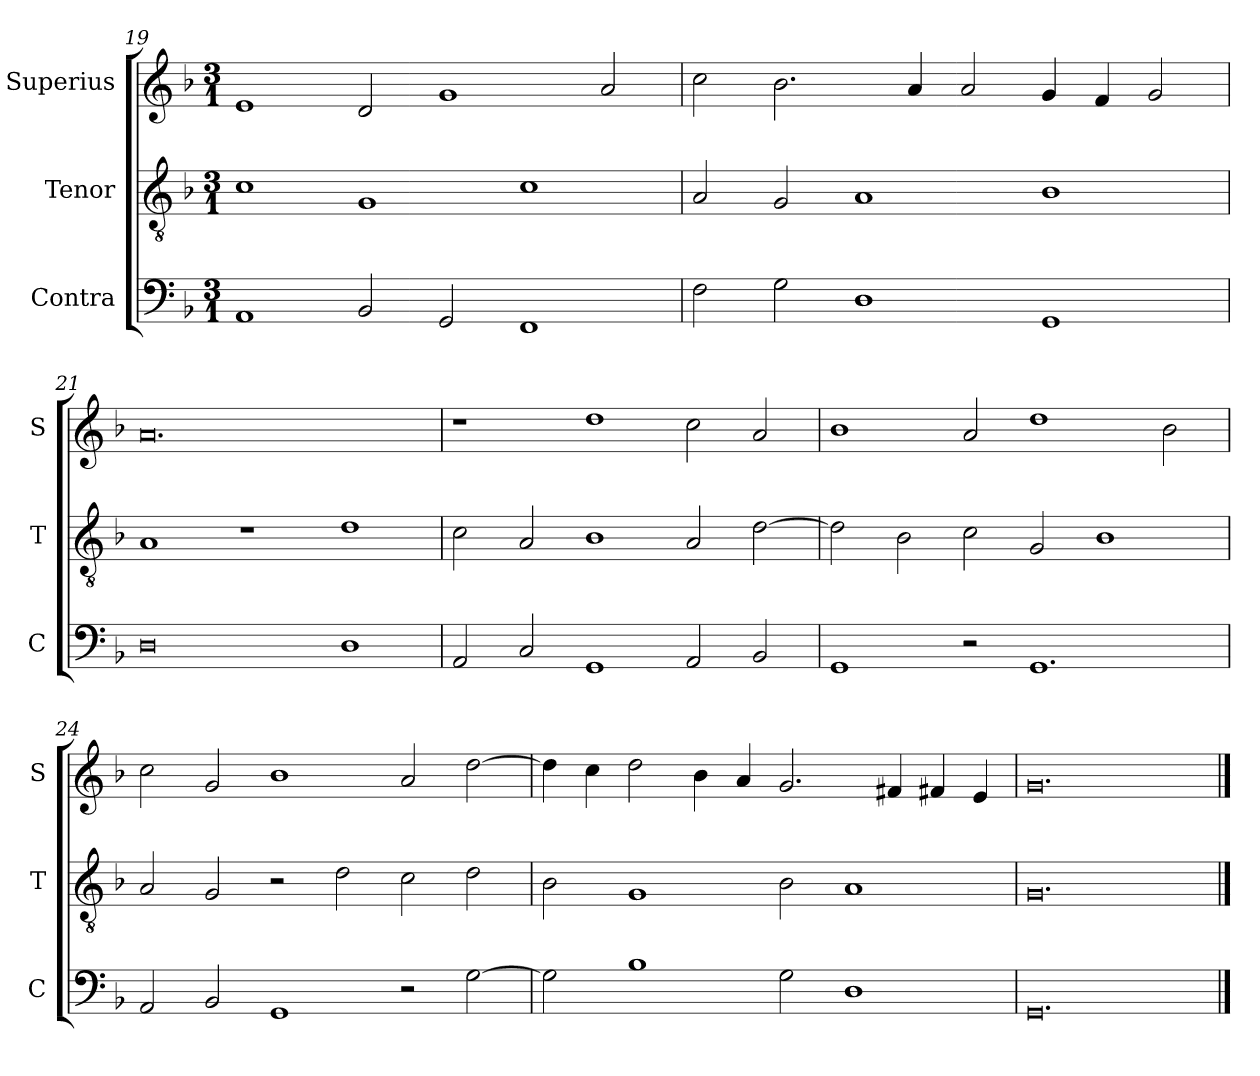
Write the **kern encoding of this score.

**kern	**kern	**kern
*part3	*part2	*part1
*staff3	*staff2	*staff1
*I"Contra	*I"Tenor	*I"Superius
*I'C	*I'T	*I'S
*clefF4	*clefGv2	*clefG2
*k[b-]	*k[b-]	*k[b-]
*M3/1	*M3/1	*M3/1
=19	=19	=19
1AA	1c	1e
2BB-/	1G	2d/
2GG/	.	1g
1FF	1c	.
.	.	2a/
=20	=20	=20
2F\	2A/	2cc\
2G\	2G/	2.b-\
1D	1A	.
.	.	4a/
.	.	2a/
1GG	1B-	4g/
.	.	4f/
.	.	2g/
=21	=21	=21
0D	1A	0.a
.	1r	.
1D	1d	.
=22	=22	=22
2AA/	2c\	1r
2C/	2A/	.
1GG	1B-	1dd
2AA/	2A/	2cc\
2BB-/	[2d\	2a/
=23	=23	=23
1GG	2d\]	1b-
.	2B-\	.
2r	2c\	2a/
1.GG	2G/	1dd
.	1B-	.
.	.	2b-\
=24	=24	=24
2AA/	2A/	2cc\
2BB-/	2G/	2g/
1GG	2r	1b-
.	2d\	.
2r	2c\	2a/
[2G\	2d\	[2dd\
=25	=25	=25
2G\]	2B-\	4dd\]
.	.	4cc\
1B-	1G	2dd\
.	.	4b-\
.	.	4a/
2G\	2B-\	2.g/
1D	1A	.
.	.	4f#X/
.	.	4f#X/
.	.	4e/
=26	=26	=26
0.GG	0.G	0.g
==	==	==
*-	*-	*-
